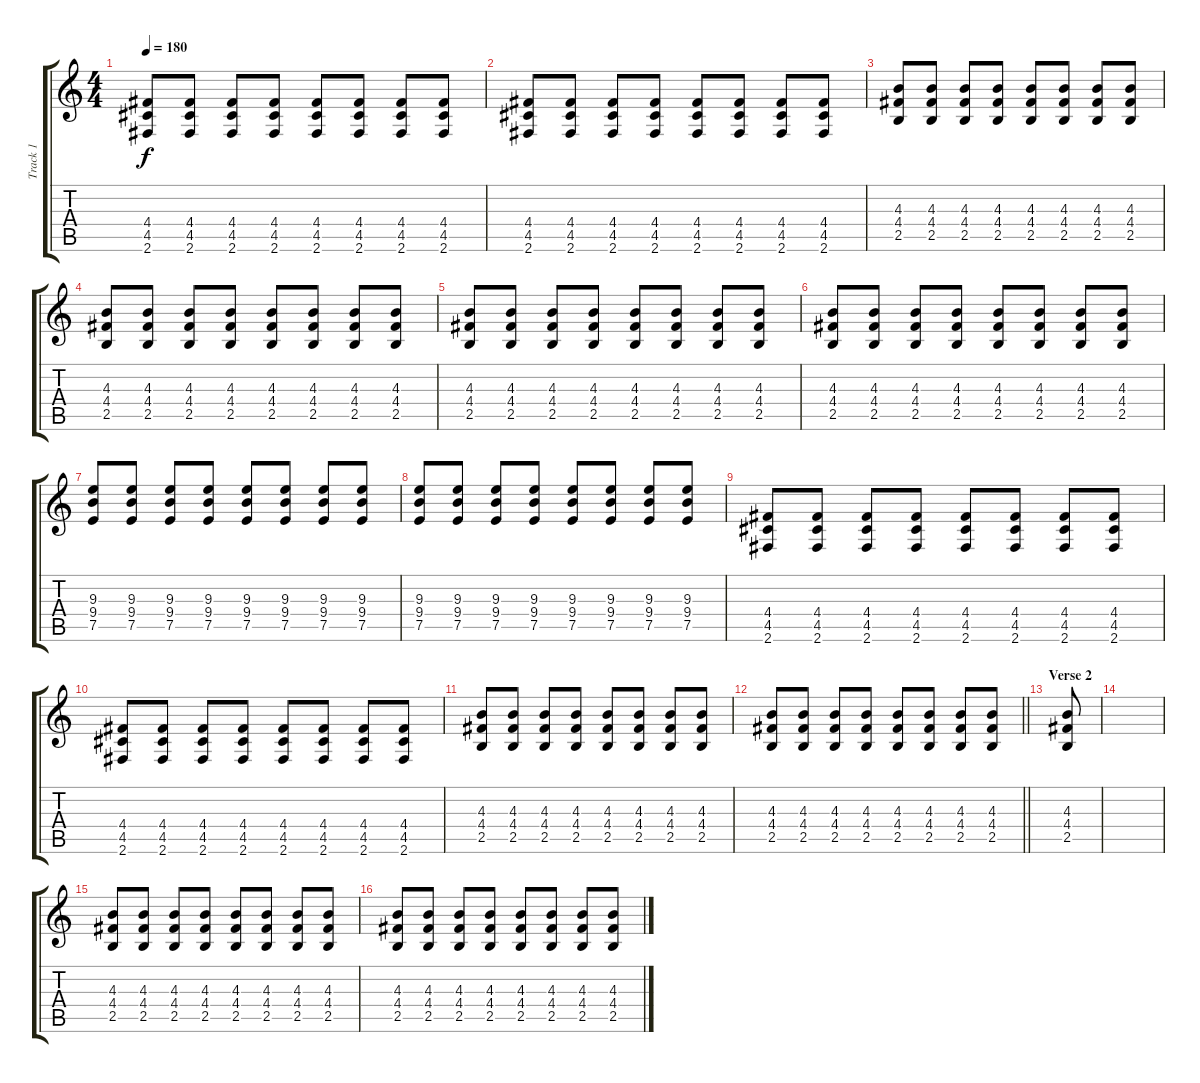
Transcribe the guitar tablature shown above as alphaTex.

\track ("Track 1" "Track 1") {instrument distortionguitar}
\staff {score tabs}
\tuning (E4 B3 G3 D3 A2 E2) {hide}
\ts (4 4)
\tempo 180
\clef g2
\ks c
(4.4 4.5 2.6).8{dy f} (4.4 4.5 2.6).8 (4.4 4.5 2.6).8 (4.4 4.5 2.6).8 (4.4 4.5 2.6).8 (4.4 4.5 2.6).8 (4.4 4.5 2.6).8 (4.4 4.5 2.6).8 |
(4.4 4.5 2.6).8 (4.4 4.5 2.6).8 (4.4 4.5 2.6).8 (4.4 4.5 2.6).8 (4.4 4.5 2.6).8 (4.4 4.5 2.6).8 (4.4 4.5 2.6).8 (4.4 4.5 2.6).8 |
(4.3 4.4 2.5).8 (4.3 4.4 2.5).8 (4.3 4.4 2.5).8 (4.3 4.4 2.5).8 (4.3 4.4 2.5).8 (4.3 4.4 2.5).8 (4.3 4.4 2.5).8 (4.3 4.4 2.5).8 |
(4.3 4.4 2.5).8 (4.3 4.4 2.5).8 (4.3 4.4 2.5).8 (4.3 4.4 2.5).8 (4.3 4.4 2.5).8 (4.3 4.4 2.5).8 (4.3 4.4 2.5).8 (4.3 4.4 2.5).8 |
(4.3 4.4 2.5).8 (4.3 4.4 2.5).8 (4.3 4.4 2.5).8 (4.3 4.4 2.5).8 (4.3 4.4 2.5).8 (4.3 4.4 2.5).8 (4.3 4.4 2.5).8 (4.3 4.4 2.5).8 |
(4.3 4.4 2.5).8 (4.3 4.4 2.5).8 (4.3 4.4 2.5).8 (4.3 4.4 2.5).8 (4.3 4.4 2.5).8 (4.3 4.4 2.5).8 (4.3 4.4 2.5).8 (4.3 4.4 2.5).8 |
(9.3 9.4 7.5).8 (9.3 9.4 7.5).8 (9.3 9.4 7.5).8 (9.3 9.4 7.5).8 (9.3 9.4 7.5).8 (9.3 9.4 7.5).8 (9.3 9.4 7.5).8 (9.3 9.4 7.5).8 |
(9.3 9.4 7.5).8 (9.3 9.4 7.5).8 (9.3 9.4 7.5).8 (9.3 9.4 7.5).8 (9.3 9.4 7.5).8 (9.3 9.4 7.5).8 (9.3 9.4 7.5).8 (9.3 9.4 7.5).8 |
(4.4 4.5 2.6).8 (4.4 4.5 2.6).8 (4.4 4.5 2.6).8 (4.4 4.5 2.6).8 (4.4 4.5 2.6).8 (4.4 4.5 2.6).8 (4.4 4.5 2.6).8 (4.4 4.5 2.6).8 |
(4.4 4.5 2.6).8 (4.4 4.5 2.6).8 (4.4 4.5 2.6).8 (4.4 4.5 2.6).8 (4.4 4.5 2.6).8 (4.4 4.5 2.6).8 (4.4 4.5 2.6).8 (4.4 4.5 2.6).8 |
(4.3 4.4 2.5).8 (4.3 4.4 2.5).8 (4.3 4.4 2.5).8 (4.3 4.4 2.5).8 (4.3 4.4 2.5).8 (4.3 4.4 2.5).8 (4.3 4.4 2.5).8 (4.3 4.4 2.5).8 |
\barLineRight lightlight
(4.3 4.4 2.5).8 (4.3 4.4 2.5).8 (4.3 4.4 2.5).8 (4.3 4.4 2.5).8 (4.3 4.4 2.5).8 (4.3 4.4 2.5).8 (4.3 4.4 2.5).8 (4.3 4.4 2.5).8 |
\section ("" "Verse 2")
(4.3 4.4 2.5).8 |
|
(4.3 4.4 2.5).8 (4.3 4.4 2.5).8 (4.3 4.4 2.5).8 (4.3 4.4 2.5).8 (4.3 4.4 2.5).8 (4.3 4.4 2.5).8 (4.3 4.4 2.5).8 (4.3 4.4 2.5).8 |
(4.3 4.4 2.5).8 (4.3 4.4 2.5).8 (4.3 4.4 2.5).8 (4.3 4.4 2.5).8 (4.3 4.4 2.5).8 (4.3 4.4 2.5).8 (4.3 4.4 2.5).8 (4.3 4.4 2.5).8
